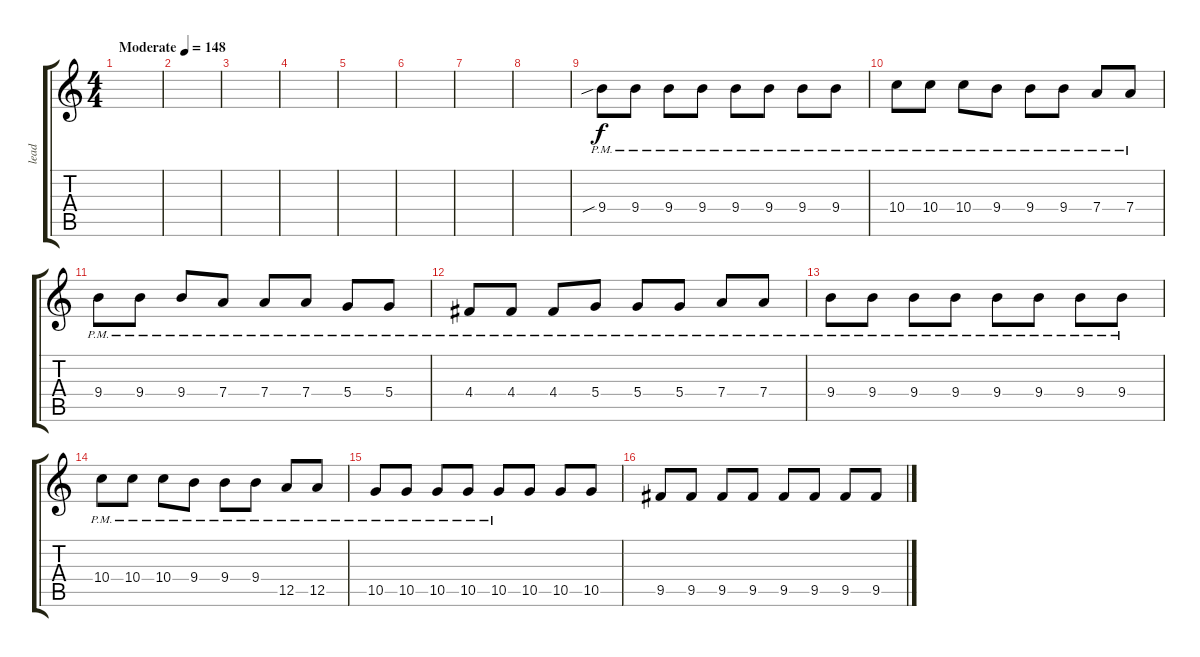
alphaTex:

\track ("lead" "lead") {instrument distortionguitar}
\staff {score tabs}
\tuning (E4 B3 G3 D3 A2 E2) {hide}
\ts (4 4)
\tempo (148 "Moderate")
\clef g2
\ks c
|
|
|
|
|
|
|
|
9.4{sib pm}.8 9.4{pm}.8 9.4{pm}.8 9.4{pm}.8 9.4{pm}.8 9.4{pm}.8 9.4{pm}.8 9.4{pm}.8 |
10.4{pm}.8 10.4{pm}.8 10.4{pm}.8 9.4{pm}.8 9.4{pm}.8 9.4{pm}.8 7.4{pm}.8 7.4{pm}.8 |
9.4{pm}.8 9.4{pm}.8 9.4{pm}.8 7.4{pm}.8 7.4{pm}.8 7.4{pm}.8 5.4{pm}.8 5.4{pm}.8 |
4.4{pm}.8 4.4{pm}.8 4.4{pm}.8 5.4{pm}.8 5.4{pm}.8 5.4{pm}.8 7.4{pm}.8 7.4{pm}.8 |
9.4{pm}.8 9.4{pm}.8 9.4{pm}.8 9.4{pm}.8 9.4{pm}.8 9.4{pm}.8 9.4{pm}.8 9.4{pm}.8 |
10.4{pm}.8 10.4{pm}.8 10.4{pm}.8 9.4{pm}.8 9.4{pm}.8 9.4{pm}.8 12.5{pm}.8 12.5{pm}.8 |
10.5{pm}.8 10.5{pm}.8 10.5{pm}.8 10.5{pm}.8 10.5{pm}.8 10.5.8 10.5.8 10.5.8 |
9.5.8 9.5.8 9.5.8 9.5.8 9.5.8 9.5.8 9.5.8 9.5{sl}.8
